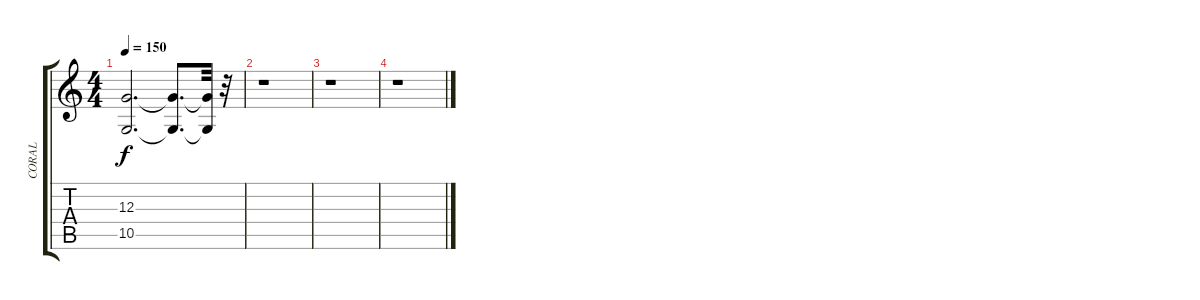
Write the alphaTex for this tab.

\track ("CORAL" "CORAL") {instrument choiraahs}
\staff {score tabs}
\tuning (E4 B3 G3 D3 A2 E2) {hide}
\ts (4 4)
\tempo 150
\clef g2
\ks c
(12.3{t} 10.5{t}).2{d dy f} (12.3{t} 10.5{t}).8{d} (12.3{t} 10.5{t}).32 r.32 |
r.1 |
r.1 |
r.1
